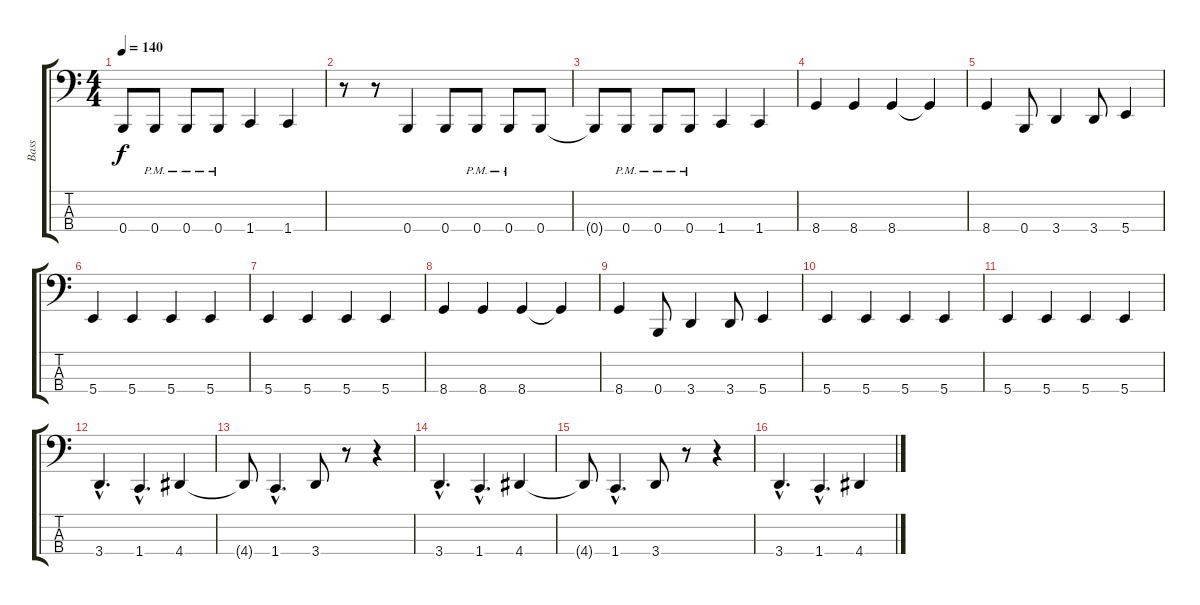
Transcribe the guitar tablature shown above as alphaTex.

\track ("Bass" "Bass") {instrument electricbasspick}
\staff {score tabs}
\tuning (E2 B1 Gb1 B0) {hide}
\ts (4 4)
\tempo 140
\clef f4
\ks c
0.4{t}.8{dy f} 0.4{pm}.8 0.4{pm}.8 0.4{pm}.8 1.4.4 1.4.4 |
r.8 r.8 0.4.4 0.4.8 0.4{pm}.8 0.4{pm}.8 0.4.8 |
0.4{t}.8 0.4{pm}.8 0.4{pm}.8 0.4{pm}.8 1.4.4 1.4.4 |
8.4.4 8.4.4 8.4.4 8.4{t}.4 |
8.4.4 0.4.8 3.4.4 3.4.8 5.4.4 |
5.4.4 5.4.4 5.4.4 5.4.4 |
5.4.4 5.4.4 5.4.4 5.4.4 |
8.4.4 8.4.4 8.4.4 8.4{t}.4 |
8.4.4 0.4.8 3.4.4 3.4.8 5.4.4 |
5.4.4 5.4.4 5.4.4 5.4.4 |
5.4.4 5.4.4 5.4.4 5.4.4 |
3.4{hac}.4{d} 1.4{hac}.4{d} 4.4.4 |
4.4{t}.8 1.4{hac}.4{d} 3.4.8 r.8 r.4 |
3.4{hac}.4{d} 1.4{hac}.4{d} 4.4.4 |
4.4{t}.8 1.4{hac}.4{d} 3.4.8 r.8 r.4 |
3.4{hac}.4{d} 1.4{hac}.4{d} 4.4.4
